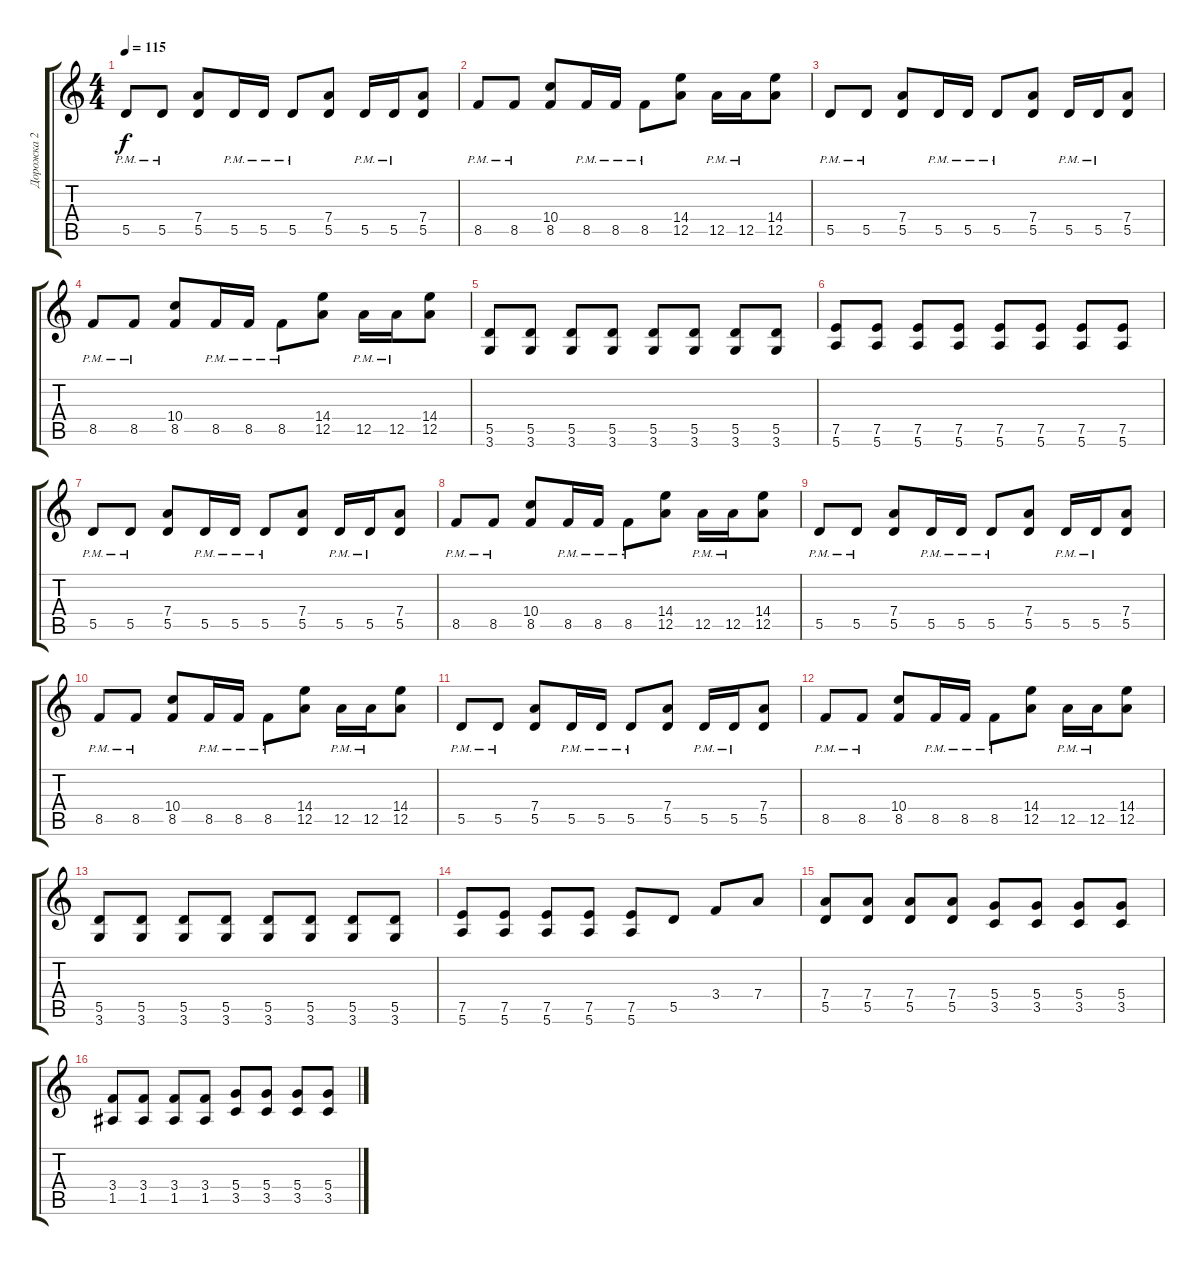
\track ("Дорожка 2" "Дорожка 2") {instrument distortionguitar}
\staff {score tabs}
\tuning (E4 B3 G3 D3 A2 E2) {hide}
\ts (4 4)
\tempo 115
\clef g2
\ks c
5.5{pm}.8{dy f} 5.5{pm}.8 (7.4 5.5).8 5.5{pm}.16 5.5{pm}.16 5.5{pm}.8 (7.4 5.5).8 5.5{pm}.16 5.5{pm}.16 (7.4 5.5).8 |
8.5{pm}.8 8.5{pm}.8 (10.4 8.5).8 8.5{pm}.16 8.5{pm}.16 8.5{pm}.8 (14.4 12.5).8 12.5{pm}.16 12.5{pm}.16 (14.4 12.5).8 |
5.5{pm}.8 5.5{pm}.8 (7.4 5.5).8 5.5{pm}.16 5.5{pm}.16 5.5{pm}.8 (7.4 5.5).8 5.5{pm}.16 5.5{pm}.16 (7.4 5.5).8 |
8.5{pm}.8 8.5{pm}.8 (10.4 8.5).8 8.5{pm}.16 8.5{pm}.16 8.5{pm}.8 (14.4 12.5).8 12.5{pm}.16 12.5{pm}.16 (14.4 12.5).8 |
(5.5 3.6).8 (5.5 3.6).8 (5.5 3.6).8 (5.5 3.6).8 (5.5 3.6).8 (5.5 3.6).8 (5.5 3.6).8 (5.5 3.6).8 |
(7.5 5.6).8 (7.5 5.6).8 (7.5 5.6).8 (7.5 5.6).8 (7.5 5.6).8 (7.5 5.6).8 (7.5 5.6).8 (7.5 5.6).8 |
5.5{pm}.8 5.5{pm}.8 (7.4 5.5).8 5.5{pm}.16 5.5{pm}.16 5.5{pm}.8 (7.4 5.5).8 5.5{pm}.16 5.5{pm}.16 (7.4 5.5).8 |
8.5{pm}.8 8.5{pm}.8 (10.4 8.5).8 8.5{pm}.16 8.5{pm}.16 8.5{pm}.8 (14.4 12.5).8 12.5{pm}.16 12.5{pm}.16 (14.4 12.5).8 |
5.5{pm}.8 5.5{pm}.8 (7.4 5.5).8 5.5{pm}.16 5.5{pm}.16 5.5{pm}.8 (7.4 5.5).8 5.5{pm}.16 5.5{pm}.16 (7.4 5.5).8 |
8.5{pm}.8 8.5{pm}.8 (10.4 8.5).8 8.5{pm}.16 8.5{pm}.16 8.5{pm}.8 (14.4 12.5).8 12.5{pm}.16 12.5{pm}.16 (14.4 12.5).8 |
5.5{pm}.8 5.5{pm}.8 (7.4 5.5).8 5.5{pm}.16 5.5{pm}.16 5.5{pm}.8 (7.4 5.5).8 5.5{pm}.16 5.5{pm}.16 (7.4 5.5).8 |
8.5{pm}.8 8.5{pm}.8 (10.4 8.5).8 8.5{pm}.16 8.5{pm}.16 8.5{pm}.8 (14.4 12.5).8 12.5{pm}.16 12.5{pm}.16 (14.4 12.5).8 |
(5.5 3.6).8 (5.5 3.6).8 (5.5 3.6).8 (5.5 3.6).8 (5.5 3.6).8 (5.5 3.6).8 (5.5 3.6).8 (5.5 3.6).8 |
(7.5 5.6).8 (7.5 5.6).8 (7.5 5.6).8 (7.5 5.6).8 (7.5 5.6).8 5.5.8 3.4.8 7.4.8 |
(7.4 5.5).8 (7.4 5.5).8 (7.4 5.5).8 (7.4 5.5).8 (5.4 3.5).8 (5.4 3.5).8 (5.4 3.5).8 (5.4 3.5).8 |
(3.4 1.5).8 (3.4 1.5).8 (3.4 1.5).8 (3.4 1.5).8 (5.4 3.5).8 (5.4 3.5).8 (5.4 3.5).8 (5.4 3.5).8
